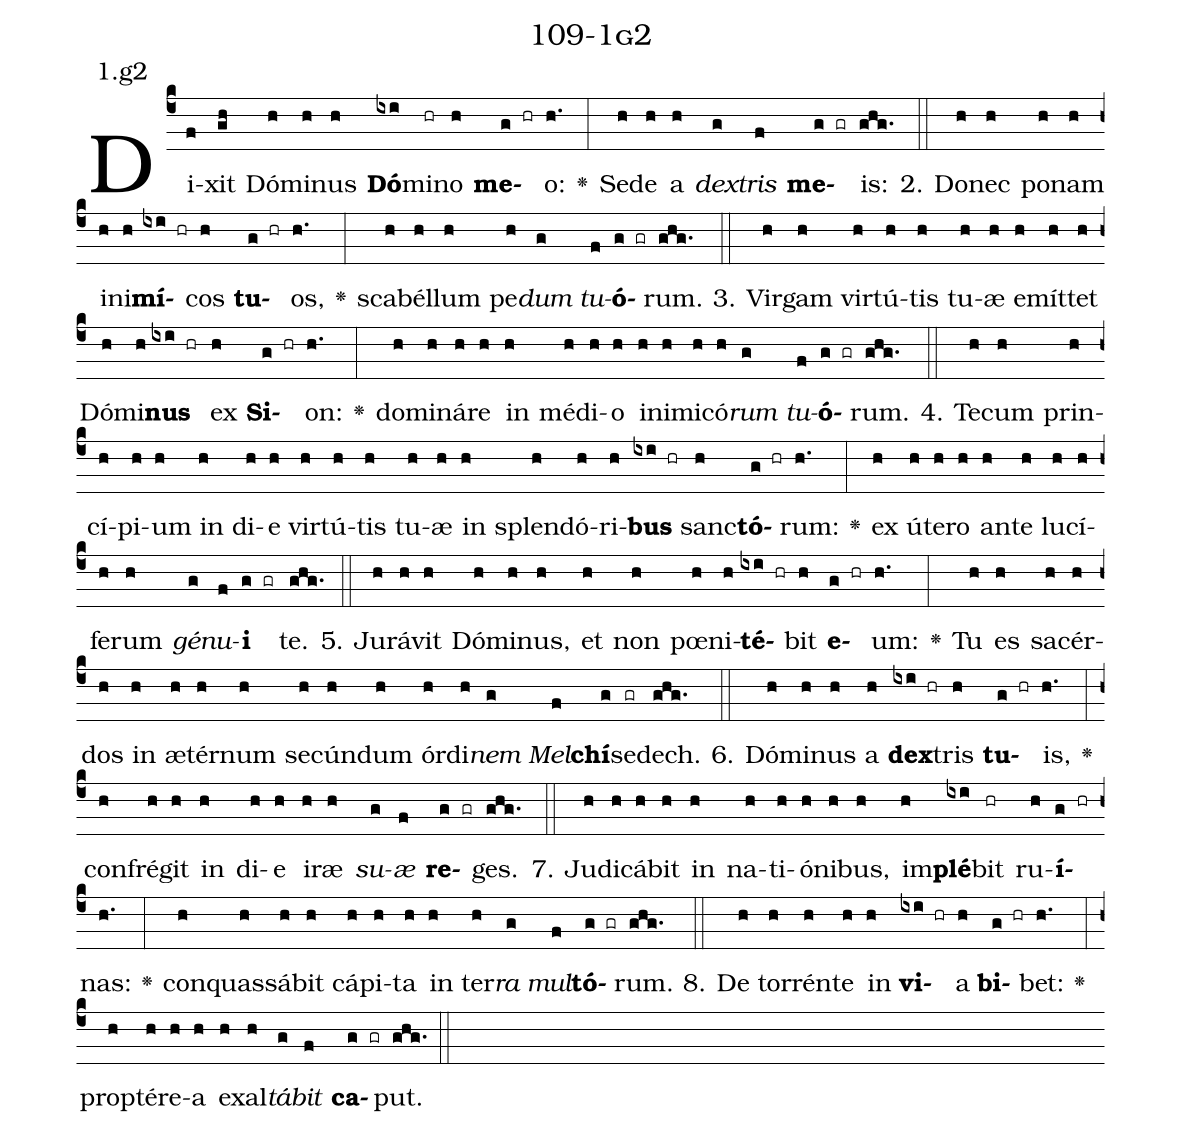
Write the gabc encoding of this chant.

name: 109-1g2;
annotation: 1.g2;
%%
(c4)Di(f)xit(gh) Dó(h)mi(h)nus(h) <b>Dó</b>(ixi)mi(hr)no(h) <b>me</b>(g hr)o:(h.) <v>\greheightstar</v>(:) Se(h)de(h) a(h) <i>dex</i>(g)<i>tris</i>(f) <b>me</b>(g gr)is:(ghg.) (::)
2. Do(h)nec(h) po(h)nam(h) in(h)i(h)<b>mí</b>(ixi hr)cos(h) <b>tu</b>(g hr)os,(h.) <v>\greheightstar</v>(:) sca(h)bél(h)lum(h) pe(h)<i>dum</i>(g) <i>tu</i>(f)<b>ó</b>(g gr)rum.(ghg.) (::)
3. Vir(h)gam(h) vir(h)tú(h)tis(h) tu(h)æ(h) e(h)mít(h)tet(h) Dó(h)mi(h)<b>nus</b>(ixi hr) ex(h) <b>Si</b>(g hr)on:(h.) <v>\greheightstar</v>(:) do(h)mi(h)ná(h)re(h) in(h) mé(h)di(h)o(h) in(h)i(h)mi(h)có(h)<i>rum</i>(g) <i>tu</i>(f)<b>ó</b>(g gr)rum.(ghg.) (::)
4. Te(h)cum(h) prin(h)cí(h)pi(h)um(h) in(h) di(h)e(h) vir(h)tú(h)tis(h) tu(h)æ(h) in(h) splen(h)dó(h)ri(h)<b>bus</b>(ixi hr) sanc(h)<b>tó</b>(g hr)rum:(h.) <v>\greheightstar</v>(:) ex(h) ú(h)te(h)ro(h) an(h)te(h) lu(h)cí(h)fe(h)rum(h) <i>gé</i>(g)<i>nu</i>(f)<b>i</b>(g gr) te.(ghg.) (::)
5. Ju(h)rá(h)vit(h) Dó(h)mi(h)nus,(h) et(h) non(h) pœ(h)ni(h)<b>té</b>(ixi hr)bit(h) <b>e</b>(g hr)um:(h.) <v>\greheightstar</v>(:) Tu(h) es(h) sa(h)cér(h)dos(h) in(h) æ(h)tér(h)num(h) se(h)cún(h)dum(h) ór(h)di(h)<i>nem</i>(g) <i>Mel</i>(f)<b>chí</b>(g)se(gr)dech.(ghg.) (::)
6. Dó(h)mi(h)nus(h) a(h) <b>dex</b>(ixi hr)tris(h) <b>tu</b>(g hr)is,(h.) <v>\greheightstar</v>(:) con(h)fré(h)git(h) in(h) di(h)e(h) i(h)ræ(h) <i>su</i>(g)<i>æ</i>(f) <b>re</b>(g gr)ges.(ghg.) (::)
7. Ju(h)di(h)cá(h)bit(h) in(h) na(h)ti(h)ó(h)ni(h)bus,(h) im(h)<b>plé</b>(ixi)bit(hr) ru(h)<b>í</b>(g hr)nas:(h.) <v>\greheightstar</v>(:) con(h)quas(h)sá(h)bit(h) cá(h)pi(h)ta(h) in(h) ter(h)<i>ra</i>(g) <i>mul</i>(f)<b>tó</b>(g gr)rum.(ghg.) (::)
8. De(h) tor(h)rén(h)te(h) in(h) <b>vi</b>(ixi hr)a(h) <b>bi</b>(g hr)bet:(h.) <v>\greheightstar</v>(:) prop(h)tér(h)e(h)a(h) ex(h)al(h)<i>tá</i>(g)<i>bit</i>(f) <b>ca</b>(g gr)put.(ghg.) (::)
